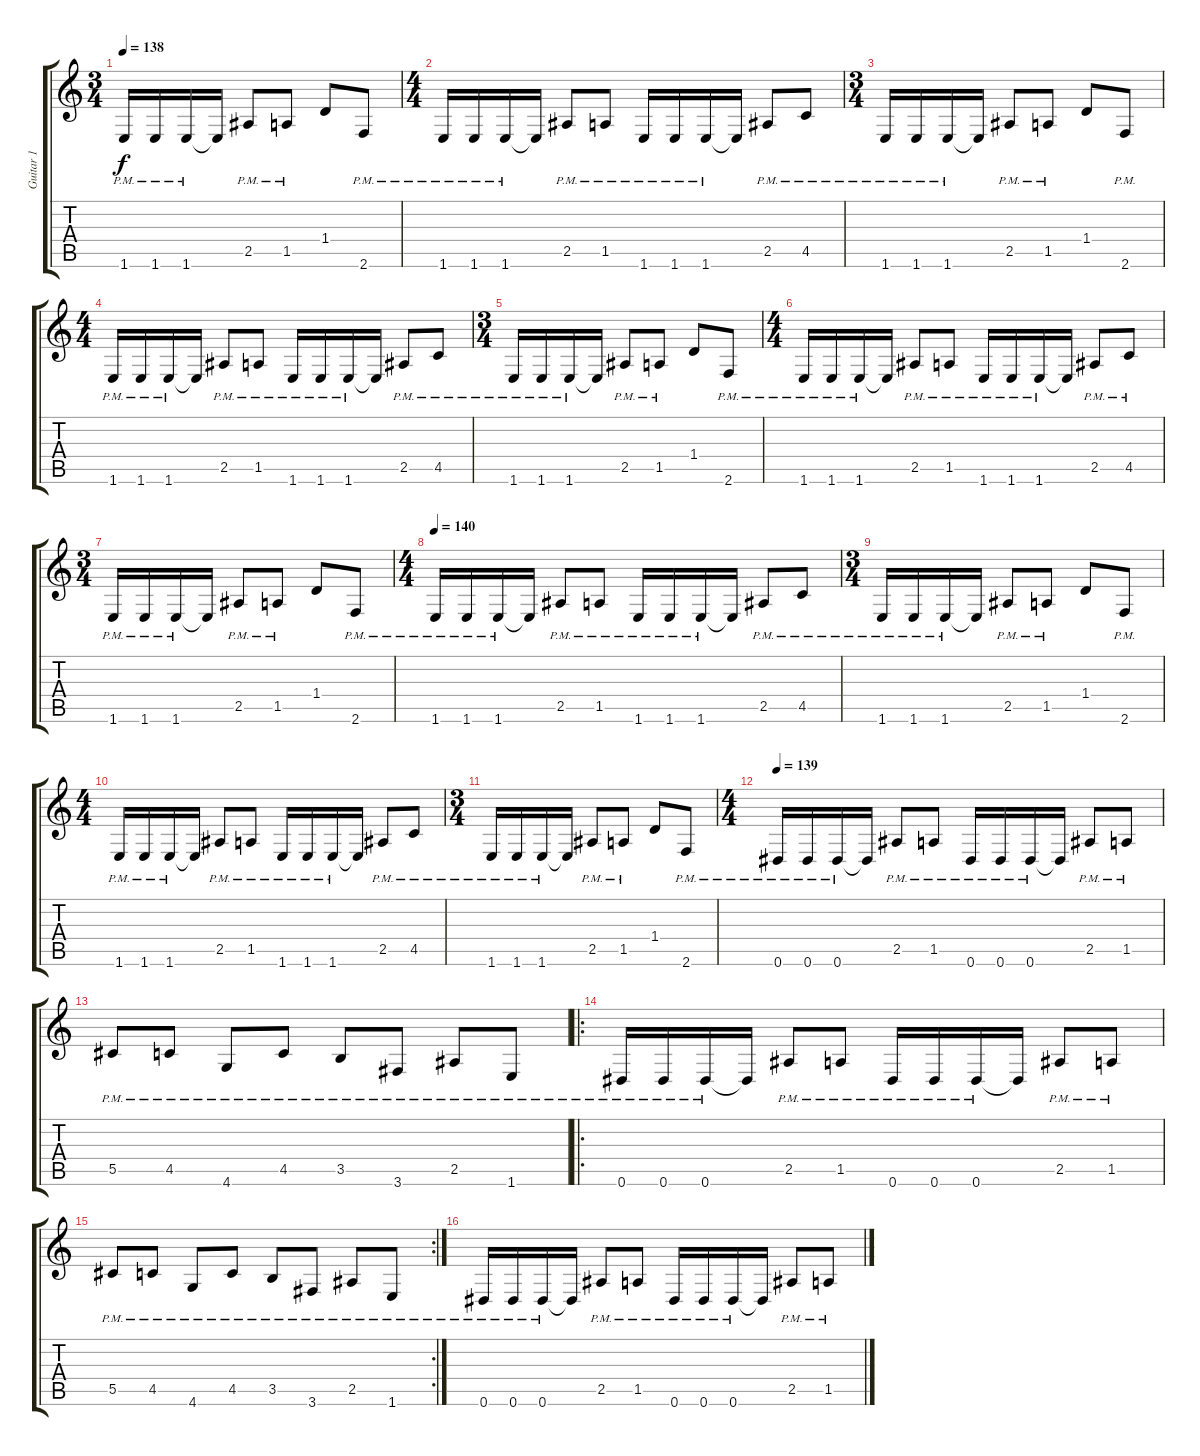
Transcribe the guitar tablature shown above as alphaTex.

\track ("Guitar 1" "Guitar 1") {instrument distortionguitar}
\staff {score tabs}
\tuning (Eb4 Bb3 Gb3 Db3 Ab2 Eb2) {hide}
\ts (3 4)
\tempo 138
\clef g2
\ks c
1.6{pm}.16{dy f} 1.6{pm}.16 1.6{pm}.16 1.6{t}.16 2.5{pm}.8 1.5{pm}.8 1.4.8 2.6{pm}.8 |
\ts (4 4)
1.6{pm}.16 1.6{pm}.16 1.6{pm}.16 1.6{t}.16 2.5{pm}.8 1.5{pm}.8 1.6{pm}.16 1.6{pm}.16 1.6{pm}.16 1.6{t}.16 2.5{pm}.8 4.5{pm}.8 |
\ts (3 4)
1.6{pm}.16 1.6{pm}.16 1.6{pm}.16 1.6{t}.16 2.5{pm}.8 1.5{pm}.8 1.4.8 2.6{pm}.8 |
\ts (4 4)
1.6{pm}.16 1.6{pm}.16 1.6{pm}.16 1.6{t}.16 2.5{pm}.8 1.5{pm}.8 1.6{pm}.16 1.6{pm}.16 1.6{pm}.16 1.6{t}.16 2.5{pm}.8 4.5{pm}.8 |
\ts (3 4)
1.6{pm}.16 1.6{pm}.16 1.6{pm}.16 1.6{t}.16 2.5{pm}.8 1.5{pm}.8 1.4.8 2.6{pm}.8 |
\ts (4 4)
1.6{pm}.16 1.6{pm}.16 1.6{pm}.16 1.6{t}.16 2.5{pm}.8 1.5{pm}.8 1.6{pm}.16 1.6{pm}.16 1.6{pm}.16 1.6{t}.16 2.5{pm}.8 4.5{pm}.8 |
\ts (3 4)
1.6{pm}.16 1.6{pm}.16 1.6{pm}.16 1.6{t}.16 2.5{pm}.8 1.5{pm}.8 1.4.8 2.6{pm}.8 |
\ts (4 4)
\tempo 140
1.6{pm}.16 1.6{pm}.16 1.6{pm}.16 1.6{t}.16 2.5{pm}.8 1.5{pm}.8 1.6{pm}.16 1.6{pm}.16 1.6{pm}.16 1.6{t}.16 2.5{pm}.8 4.5{pm}.8 |
\ts (3 4)
1.6{pm}.16 1.6{pm}.16 1.6{pm}.16 1.6{t}.16 2.5{pm}.8 1.5{pm}.8 1.4.8 2.6{pm}.8 |
\ts (4 4)
1.6{pm}.16 1.6{pm}.16 1.6{pm}.16 1.6{t}.16 2.5{pm}.8 1.5{pm}.8 1.6{pm}.16 1.6{pm}.16 1.6{pm}.16 1.6{t}.16 2.5{pm}.8 4.5{pm}.8 |
\ts (3 4)
1.6{pm}.16 1.6{pm}.16 1.6{pm}.16 1.6{t}.16 2.5{pm}.8 1.5{pm}.8 1.4.8 2.6{pm}.8 |
\ts (4 4)
\tempo 139
0.6{pm}.16 0.6{pm}.16 0.6{pm}.16 0.6{t}.16 2.5{pm}.8 1.5{pm}.8 0.6{pm}.16 0.6{pm}.16 0.6{pm}.16 0.6{t}.16 2.5{pm}.8 1.5{pm}.8 |
5.5{pm}.8 4.5{pm}.8 4.6{pm}.8 4.5{pm}.8 3.5{pm}.8 3.6{pm}.8 2.5{pm}.8 1.6{pm}.8 |
\ro
0.6{pm}.16 0.6{pm}.16 0.6{pm}.16 0.6{t}.16 2.5{pm}.8 1.5{pm}.8 0.6{pm}.16 0.6{pm}.16 0.6{pm}.16 0.6{t}.16 2.5{pm}.8 1.5{pm}.8 |
\rc 2
5.5{pm}.8 4.5{pm}.8 4.6{pm}.8 4.5{pm}.8 3.5{pm}.8 3.6{pm}.8 2.5{pm}.8 1.6{pm}.8 |
0.6{pm}.16 0.6{pm}.16 0.6{pm}.16 0.6{t}.16 2.5{pm}.8 1.5{pm}.8 0.6{pm}.16 0.6{pm}.16 0.6{pm}.16 0.6{t}.16 2.5{pm}.8 1.5{pm}.8
